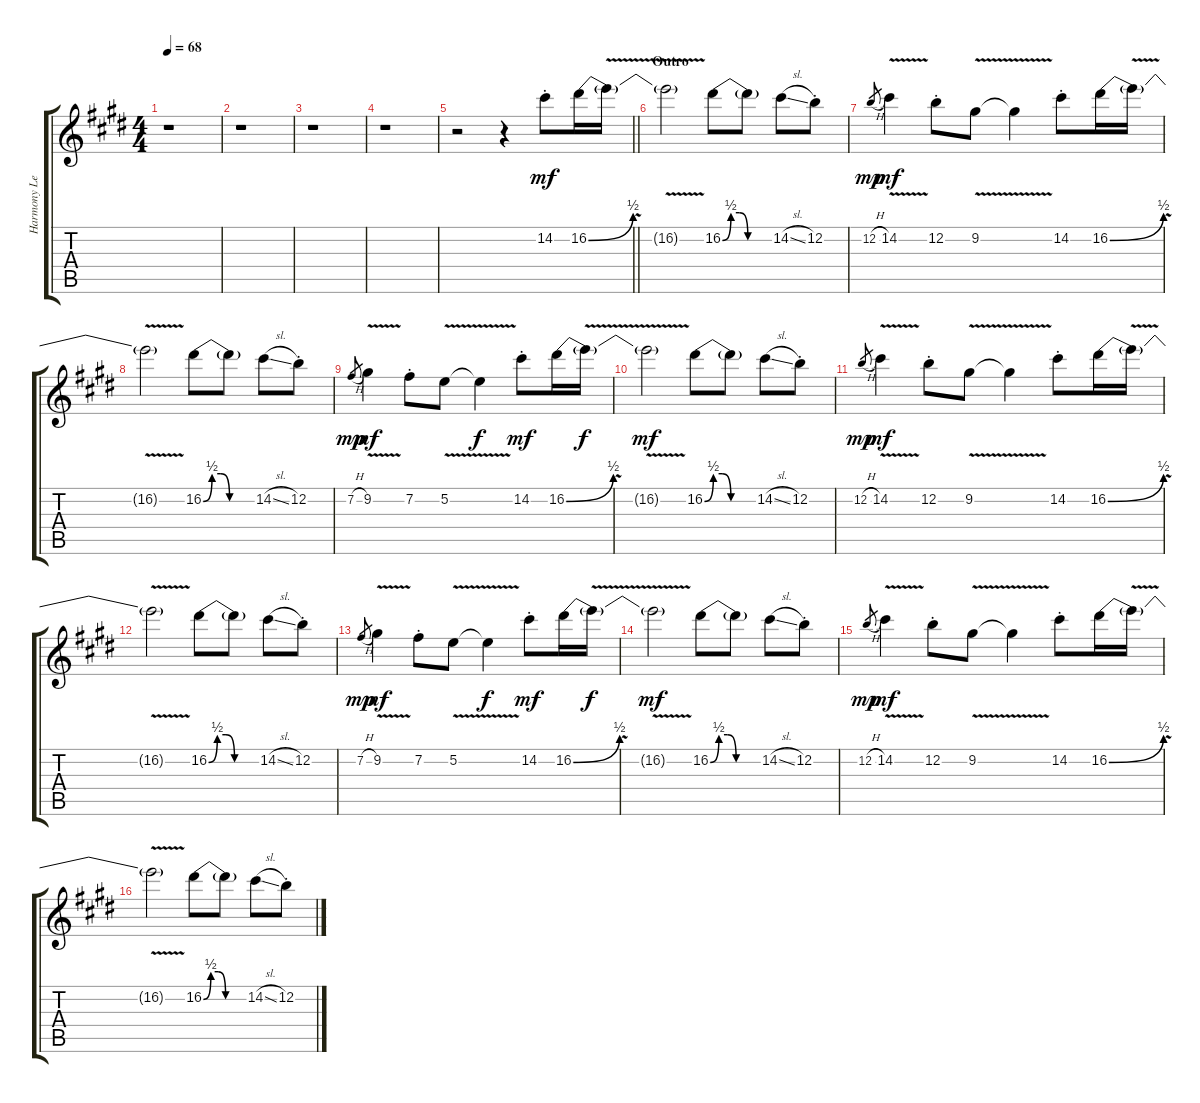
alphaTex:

\track ("Harmony Lead 1" "Harmony Le") {instrument electricguitarclean}
\staff {score tabs}
\tuning (E4 B3 G3 D3 A2 E2) {hide}
\ts (4 4)
\tempo 68
\clef g2
\ks e
r.1{dy f} |
r.1 |
r.1 |
r.1 |
\barLineRight lightlight
r.2 r.4 14.2{st}.8{dy mf} 16.2{be (bend 0 0 60 2)}.16 16.2{v t}.16 |
\section ("" "Outro")
16.2{t}.2 16.2{be (custom 0 0 10 2 20 2 30 0 60 0)}.8 16.2{t}.8 14.2{sl}.8 12.2{st}.8 |
12.2{h}.8{gr dy mp} 14.2{v}.4{dy mf} 12.2{st}.8 9.2{v}.8 9.2{t}.4 14.2{st}.8 16.2{be (bend 0 0 60 2)}.16 16.2{v t}.16 |
16.2{t}.2 16.2{be (custom 0 0 10 2 20 2 30 0 60 0)}.8 16.2{t}.8 14.2{sl}.8 12.2{st}.8 |
7.2{h}.8{gr dy mp} 9.2{v}.4{dy mf} 7.2{st}.8 5.2{v}.8 5.2{t}.4{dy f} 14.2{st}.8{dy mf} 16.2{be (bend 0 0 60 2)}.16 16.2{v t}.16{dy f} |
16.2{t}.2{dy mf} 16.2{be (custom 0 0 10 2 20 2 30 0 60 0)}.8 16.2{t}.8 14.2{sl}.8 12.2{st}.8 |
12.2{h}.8{gr dy mp} 14.2{v}.4{dy mf} 12.2{st}.8 9.2{v}.8 9.2{t}.4 14.2{st}.8 16.2{be (bend 0 0 60 2)}.16 16.2{v t}.16 |
16.2{t}.2 16.2{be (custom 0 0 10 2 20 2 30 0 60 0)}.8 16.2{t}.8 14.2{sl}.8 12.2{st}.8 |
7.2{h}.8{gr dy mp} 9.2{v}.4{dy mf} 7.2{st}.8 5.2{v}.8 5.2{t}.4{dy f} 14.2{st}.8{dy mf} 16.2{be (bend 0 0 60 2)}.16 16.2{v t}.16{dy f} |
16.2{t}.2{dy mf} 16.2{be (custom 0 0 10 2 20 2 30 0 60 0)}.8 16.2{t}.8 14.2{sl}.8 12.2{st}.8 |
12.2{h}.8{gr dy mp} 14.2{v}.4{dy mf volume 5} 12.2{st}.8 9.2{v}.8 9.2{t}.4 14.2{st}.8 16.2{be (bend 0 0 60 2)}.16 16.2{v t}.16 |
16.2{t}.2 16.2{be (custom 0 0 10 2 20 2 30 0 60 0)}.8 16.2{t}.8 14.2{sl}.8 12.2{st}.8
